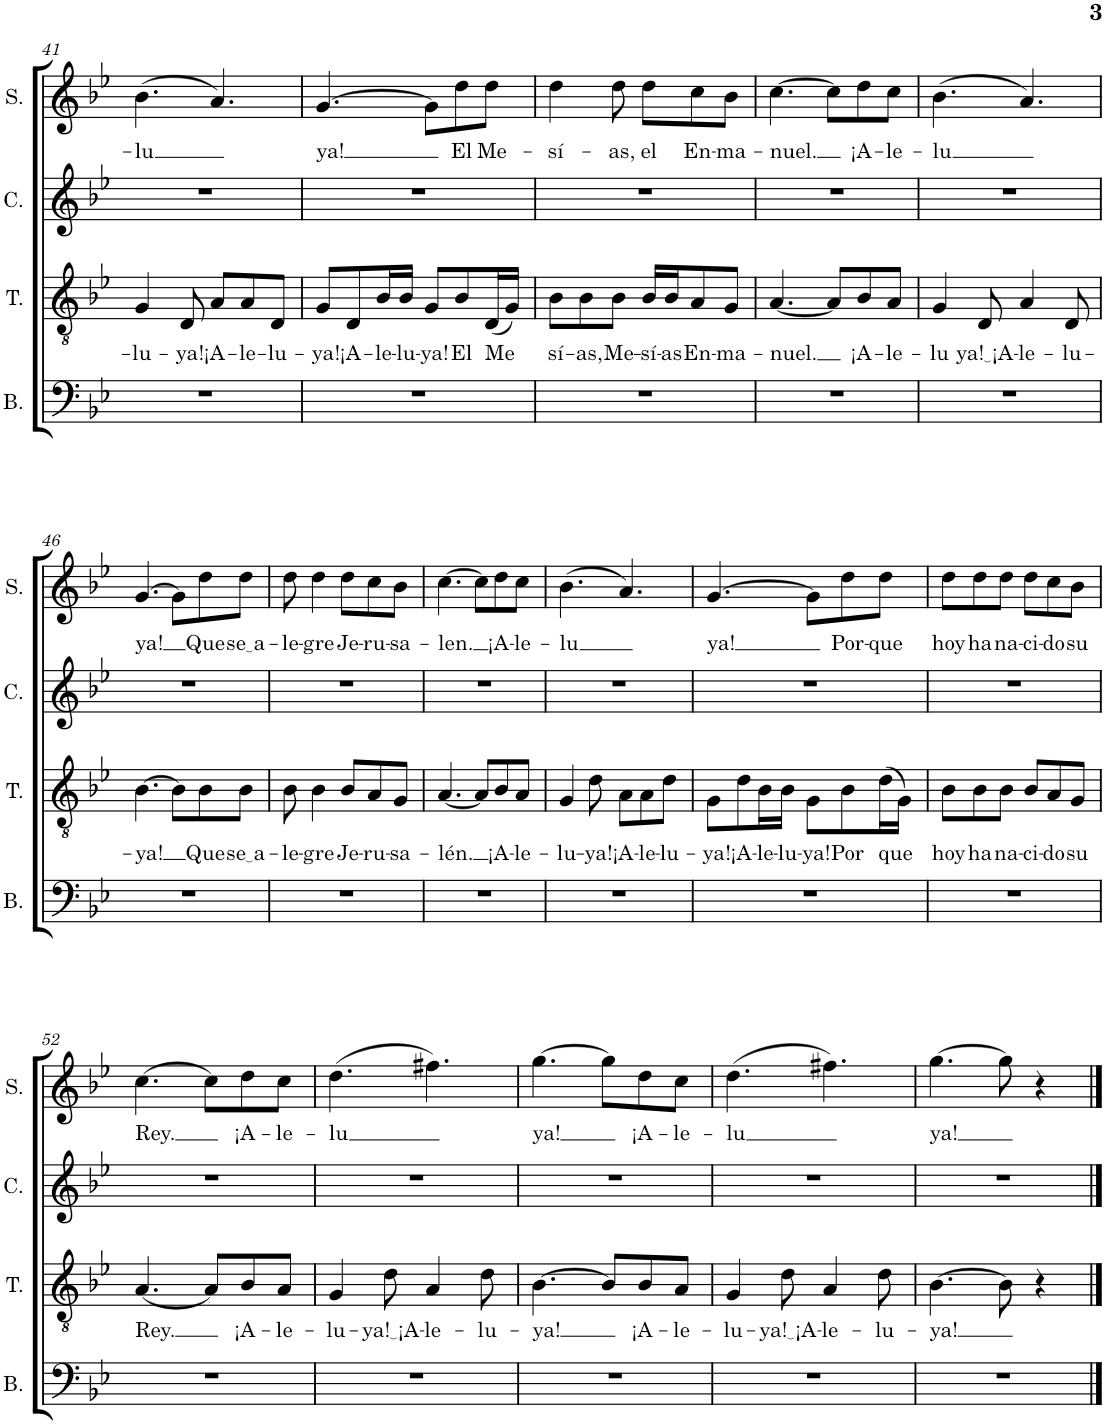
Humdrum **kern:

**kern	**kern	**text	**kern	**kern	**text
*part4	*part3	*part3	*part2	*part1	*part1
*staff4	*staff3	*staff3	*staff2	*staff1	*staff1
*I"Bajo	*I"Tenor	*	*I"Contralto	*I"Soprano	*
*I'B.	*I'T.	*	*I'C.	*I'S.	*
!!LO:PB:g=z
*clefF4	*clefGv2	*	*clefG2	*clefG2	*
*k[b-e-]	*k[b-e-]	*	*k[b-e-]	*k[b-e-]	*
*M6/8	*M6/8	*	*M6/8	*M6/8	*
=41	=41	=41	=41	=41	=41
!	!	!LO:LY:b	!	!	!LO:LY:b
2.r	4G/	-lu-	2.r	(4.b-\	-lu
!	!	!LO:LY:b	!	!	!
.	8D/	-ya!	.	.	.
!	!	!LO:LY:b	!	!	!
.	8A/L	¡A-	.	4.a/)	.
!	!	!LO:LY:b	!	!	!
.	8A/	-le-	.	.	.
!	!	!LO:LY:b	!	!	!
.	8D/J	-lu-	.	.	.
=42	=42	=42	=42	=42	=42
!	!	!LO:LY:b	!	!	!LO:LY:b
2.r	8G/L	-ya!	2.r	[4.g/	ya!
!	!	!LO:LY:b	!	!	!
.	8D/	¡A-	.	.	.
!	!	!LO:LY:b	!	!	!
.	16B-/L	-le-	.	.	.
!	!	!LO:LY:b	!	!	!
.	16B-/JJ	-lu-	.	.	.
!	!	!LO:LY:b	!	!	!
.	8G/L	-ya!	.	8g\L]	.
!	!	!LO:LY:b	!	!	!LO:LY:b
.	8B-/	El	.	8dd\	El
!	!	!LO:LY:b	!	!	!LO:LY:b
.	(16D/L	Me	.	8dd\J	Me-
.	16G/JJ)	.	.	.	.
=43	=43	=43	=43	=43	=43
!	!	!LO:LY:b	!	!	!LO:LY:b
2.r	8B-\L	sí-	2.r	4dd\	-sí-
!	!	!LO:LY:b	!	!	!
.	8B-\	-as,	.	.	.
!	!	!LO:LY:b	!	!	!LO:LY:b
.	8B-\J	Me-	.	8dd\	-as,
!	!	!LO:LY:b	!	!	!LO:LY:b
.	16B-/LL	-sí-	.	8dd\L	el
!	!	!LO:LY:b	!	!	!
.	16B-/J	-as	.	.	.
!	!	!LO:LY:b	!	!	!LO:LY:b
.	8A/	En-	.	8cc\	En-
!	!	!LO:LY:b	!	!	!LO:LY:b
.	8G/J	-ma-	.	8b-\J	-ma-
=44	=44	=44	=44	=44	=44
!	!	!LO:LY:b	!	!	!LO:LY:b
2.r	[4.A/	-nuel.	2.r	[4.cc\	-nuel.
.	8A/L]	.	.	8cc\L]	.
!	!	!LO:LY:b	!	!	!LO:LY:b
.	8B-/	¡A-	.	8dd\	¡A-
!	!	!LO:LY:b	!	!	!LO:LY:b
.	8A/J	-le-	.	8cc\J	-le-
=45	=45	=45	=45	=45	=45
!	!	!LO:LY:b	!	!	!LO:LY:b
2.r	4G/	-lu	2.r	(4.b-\	-lu
!	!	!LO:LY:b	!	!	!
.	8D/	ya! ¡A	.	.	.
!	!	!LO:LY:b	!	!	!
.	4A/	-le-	.	4.a/)	.
!	!	!LO:LY:b	!	!	!
.	8D/	-lu-	.	.	.
!!LO:LB:g=z
=46	=46	=46	=46	=46	=46
!	!	!LO:LY:b	!	!	!LO:LY:b
2.r	[4.B-\	-ya!	2.r	[4.g/	ya!
.	8B-\L]	.	.	8g\L]	.
!	!	!LO:LY:b	!	!	!LO:LY:b
.	8B-\	Que	.	8dd\	Que
!	!	!LO:LY:b	!	!	!LO:LY:b
.	8B-\J	se a	.	8dd\J	se a
=47	=47	=47	=47	=47	=47
!	!	!LO:LY:b	!	!	!LO:LY:b
2.r	8B-\	-le-	2.r	8dd\	-le-
!	!	!LO:LY:b	!	!	!LO:LY:b
.	4B-\	-gre	.	4dd\	-gre
!	!	!LO:LY:b	!	!	!LO:LY:b
.	8B-/L	Je-	.	8dd\L	Je-
!	!	!LO:LY:b	!	!	!LO:LY:b
.	8A/	-ru-	.	8cc\	-ru-
!	!	!LO:LY:b	!	!	!LO:LY:b
.	8G/J	-sa-	.	8b-\J	-sa-
=48	=48	=48	=48	=48	=48
!	!	!LO:LY:b	!	!	!LO:LY:b
2.r	[4.A/	-lén.	2.r	[4.cc\	-len.
.	8A/L]	.	.	8cc\L]	.
!	!	!LO:LY:b	!	!	!LO:LY:b
.	8B-/	¡A-	.	8dd\	¡A-
!	!	!LO:LY:b	!	!	!LO:LY:b
.	8A/J	-le-	.	8cc\J	-le-
=49	=49	=49	=49	=49	=49
!	!	!LO:LY:b	!	!	!LO:LY:b
2.r	4G/	-lu-	2.r	(4.b-\	-lu
!	!	!LO:LY:b	!	!	!
.	8d\	-ya!	.	.	.
!	!	!LO:LY:b	!	!	!
.	8A\L	¡A-	.	4.a/)	.
!	!	!LO:LY:b	!	!	!
.	8A\	-le-	.	.	.
!	!	!LO:LY:b	!	!	!
.	8d\J	-lu-	.	.	.
=50	=50	=50	=50	=50	=50
!	!	!LO:LY:b	!	!	!LO:LY:b
2.r	8G\L	-ya!	2.r	[4.g/	ya!
!	!	!LO:LY:b	!	!	!
.	8d\	¡A-	.	.	.
!	!	!LO:LY:b	!	!	!
.	16B-\L	-le-	.	.	.
!	!	!LO:LY:b	!	!	!
.	16B-\JJ	-lu-	.	.	.
!	!	!LO:LY:b	!	!	!
.	8G\L	-ya!	.	8g\L]	.
!	!	!LO:LY:b	!	!	!LO:LY:b
.	8B-\	Por	.	8dd\	Por-
!	!	!LO:LY:b	!	!	!LO:LY:b
.	(16d\L	que	.	8dd\J	-que
.	16G\JJ)	.	.	.	.
=51	=51	=51	=51	=51	=51
!	!	!LO:LY:b	!	!	!LO:LY:b
2.r	8B-\L	hoy	2.r	8dd\L	hoy
!	!	!LO:LY:b	!	!	!LO:LY:b
.	8B-\	ha	.	8dd\	ha
!	!	!LO:LY:b	!	!	!LO:LY:b
.	8B-\J	na-	.	8dd\J	na-
!	!	!LO:LY:b	!	!	!LO:LY:b
.	8B-/L	-ci-	.	8dd\L	-ci-
!	!	!LO:LY:b	!	!	!LO:LY:b
.	8A/	-do	.	8cc\	-do
!	!	!LO:LY:b	!	!	!LO:LY:b
.	8G/J	su	.	8b-\J	su
!!LO:LB:g=z
=52	=52	=52	=52	=52	=52
!	!	!LO:LY:b	!	!	!LO:LY:b
2.r	[4.A/	Rey.	2.r	[4.cc\	Rey.
.	8A/L]	.	.	8cc\L]	.
!	!	!LO:LY:b	!	!	!LO:LY:b
.	8B-/	¡A-	.	8dd\	¡A-
!	!	!LO:LY:b	!	!	!LO:LY:b
.	8A/J	-le-	.	8cc\J	-le-
=53	=53	=53	=53	=53	=53
!	!	!LO:LY:b	!	!	!LO:LY:b
2.r	4G/	-lu-	2.r	(4.dd\	-lu
!	!	!LO:LY:b	!	!	!
.	8d\	ya! ¡A	.	.	.
!	!	!LO:LY:b	!	!	!
.	4A/	-le-	.	4.ff#X\)	.
!	!	!LO:LY:b	!	!	!
.	8d\	-lu-	.	.	.
=54	=54	=54	=54	=54	=54
!	!	!LO:LY:b	!	!	!LO:LY:b
2.r	[4.B-\	-ya!	2.r	[4.gg\	ya!
.	8B-/L]	.	.	8gg\L]	.
!	!	!LO:LY:b	!	!	!LO:LY:b
.	8B-/	¡A-	.	8dd\	¡A-
!	!	!LO:LY:b	!	!	!LO:LY:b
.	8A/J	-le-	.	8cc\J	-le-
=55	=55	=55	=55	=55	=55
!	!	!LO:LY:b	!	!	!LO:LY:b
2.r	4G/	-lu-	2.r	(4.dd\	-lu
!	!	!LO:LY:b	!	!	!
.	8d\	ya! ¡A	.	.	.
!	!	!LO:LY:b	!	!	!
.	4A/	-le-	.	4.ff#X\)	.
!	!	!LO:LY:b	!	!	!
.	8d\	-lu-	.	.	.
=56	=56	=56	=56	=56	=56
!	!	!LO:LY:b	!	!	!LO:LY:b
2.r	[4.B-\	-ya!	2.r	[4.gg\	ya!
.	8B-\]	.	.	8gg\]	.
.	4r	.	.	4r	.
==	==	==	==	==	==
*-	*-	*-	*-	*-	*-
